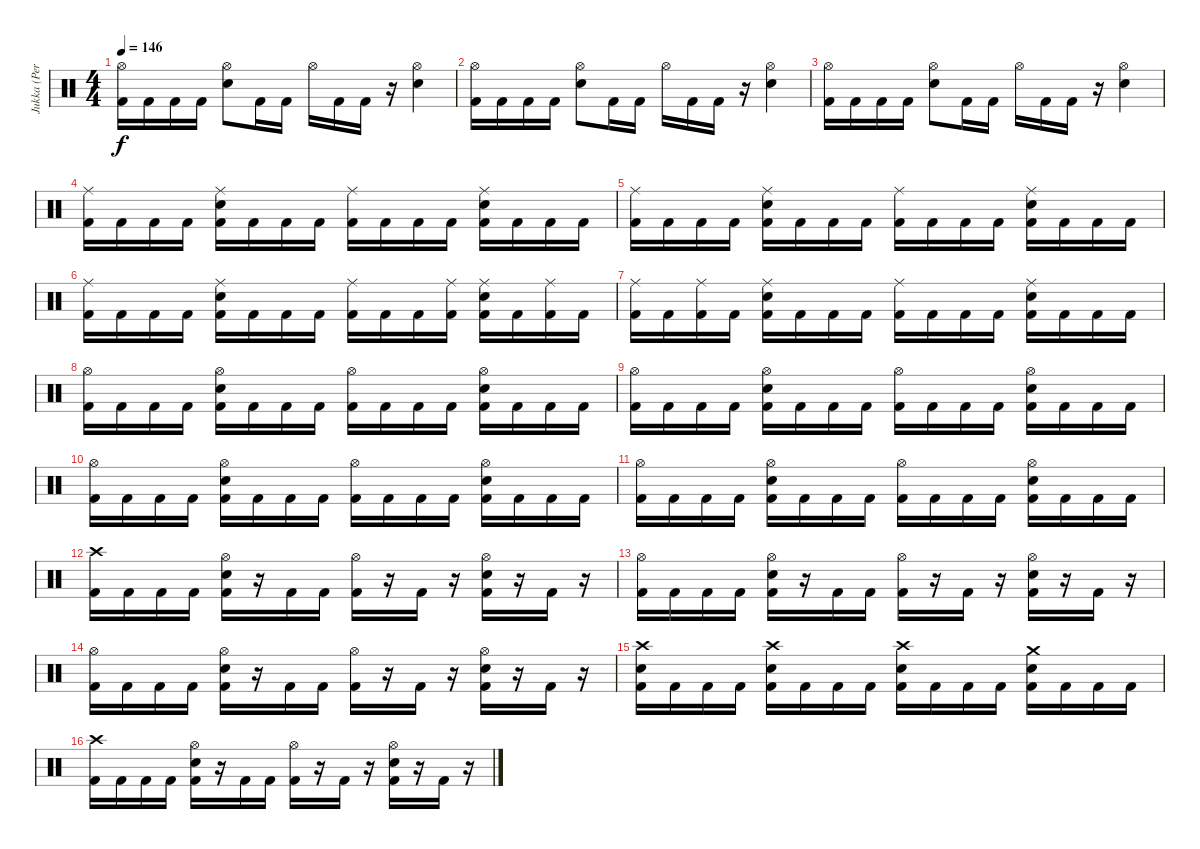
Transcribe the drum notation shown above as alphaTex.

\track ("Jukka (Percussion)" "Jukka (Per") {instrument percussion}
\staff {score}
\articulation defaults
\ts (4 4)
\tempo 146
\clef neutral
\ks c
("Hi-Hat (open)" "Kick (hit) 2").16{dy f} "Kick (hit) 2".16 "Kick (hit) 2".16 "Kick (hit) 2".16 ("Hi-Hat (open)" "Snare (hit) 2").8 "Kick (hit) 2".16 "Kick (hit) 2".16 "Hi-Hat (open)".16 "Kick (hit) 2".16 "Kick (hit) 2".16 r.16 ("Hi-Hat (open)" "Snare (hit) 2").4 |
("Hi-Hat (open)" "Kick (hit) 2").16 "Kick (hit) 2".16 "Kick (hit) 2".16 "Kick (hit) 2".16 ("Hi-Hat (open)" "Snare (hit) 2").8 "Kick (hit) 2".16 "Kick (hit) 2".16 "Hi-Hat (open)".16 "Kick (hit) 2".16 "Kick (hit) 2".16 r.16 ("Hi-Hat (open)" "Snare (hit) 2").4 |
("Hi-Hat (open)" "Kick (hit) 2").16 "Kick (hit) 2".16 "Kick (hit) 2".16 "Kick (hit) 2".16 ("Hi-Hat (open)" "Snare (hit) 2").8 "Kick (hit) 2".16 "Kick (hit) 2".16 "Hi-Hat (open)".16 "Kick (hit) 2".16 "Kick (hit) 2".16 r.16 ("Hi-Hat (open)" "Snare (hit) 2").4 |
("Ride (middle)" "Kick (hit) 2").16 "Kick (hit) 2".16 "Kick (hit) 2".16 "Kick (hit) 2".16 ("Ride (middle)" "Snare (hit) 2" "Kick (hit) 2").16 "Kick (hit) 2".16 "Kick (hit) 2".16 "Kick (hit) 2".16 ("Ride (middle)" "Kick (hit) 2").16 "Kick (hit) 2".16 "Kick (hit) 2".16 "Kick (hit) 2".16 ("Ride (middle)" "Snare (hit) 2" "Kick (hit) 2").16 "Kick (hit) 2".16 "Kick (hit) 2".16 "Kick (hit) 2".16 |
("Ride (middle)" "Kick (hit) 2").16 "Kick (hit) 2".16 "Kick (hit) 2".16 "Kick (hit) 2".16 ("Ride (middle)" "Snare (hit) 2" "Kick (hit) 2").16 "Kick (hit) 2".16 "Kick (hit) 2".16 "Kick (hit) 2".16 ("Ride (middle)" "Kick (hit) 2").16 "Kick (hit) 2".16 "Kick (hit) 2".16 "Kick (hit) 2".16 ("Ride (middle)" "Snare (hit) 2" "Kick (hit) 2").16 "Kick (hit) 2".16 "Kick (hit) 2".16 "Kick (hit) 2".16 |
("Ride (middle)" "Kick (hit) 2").16 "Kick (hit) 2".16 "Kick (hit) 2".16 "Kick (hit) 2".16 ("Ride (middle)" "Snare (hit) 2" "Kick (hit) 2").16 "Kick (hit) 2".16 "Kick (hit) 2".16 "Kick (hit) 2".16 ("Ride (middle)" "Kick (hit) 2").16 "Kick (hit) 2".16 "Kick (hit) 2".16 ("Ride (middle)" "Kick (hit) 2").16 ("Ride (middle)" "Snare (hit) 2" "Kick (hit) 2").16 "Kick (hit) 2".16 ("Ride (middle)" "Kick (hit) 2").16 "Kick (hit) 2".16 |
("Ride (middle)" "Kick (hit) 2").16 "Kick (hit) 2".16 ("Ride (middle)" "Kick (hit) 2").16 "Kick (hit) 2".16 ("Ride (middle)" "Snare (hit) 2" "Kick (hit) 2").16 "Kick (hit) 2".16 "Kick (hit) 2".16 "Kick (hit) 2".16 ("Ride (middle)" "Kick (hit) 2").16 "Kick (hit) 2".16 "Kick (hit) 2".16 "Kick (hit) 2".16 ("Ride (middle)" "Snare (hit) 2" "Kick (hit) 2").16 "Kick (hit) 2".16 "Kick (hit) 2".16 "Kick (hit) 2".16 |
("Hi-Hat (open)" "Kick (hit) 2").16 "Kick (hit) 2".16 "Kick (hit) 2".16 "Kick (hit) 2".16 ("Hi-Hat (open)" "Snare (hit) 2" "Kick (hit) 2").16 "Kick (hit) 2".16 "Kick (hit) 2".16 "Kick (hit) 2".16 ("Hi-Hat (open)" "Kick (hit) 2").16 "Kick (hit) 2".16 "Kick (hit) 2".16 "Kick (hit) 2".16 ("Hi-Hat (open)" "Snare (hit) 2" "Kick (hit) 2").16 "Kick (hit) 2".16 "Kick (hit) 2".16 "Kick (hit) 2".16 |
("Hi-Hat (open)" "Kick (hit) 2").16 "Kick (hit) 2".16 "Kick (hit) 2".16 "Kick (hit) 2".16 ("Hi-Hat (open)" "Snare (hit) 2" "Kick (hit) 2").16 "Kick (hit) 2".16 "Kick (hit) 2".16 "Kick (hit) 2".16 ("Hi-Hat (open)" "Kick (hit) 2").16 "Kick (hit) 2".16 "Kick (hit) 2".16 "Kick (hit) 2".16 ("Hi-Hat (open)" "Snare (hit) 2" "Kick (hit) 2").16 "Kick (hit) 2".16 "Kick (hit) 2".16 "Kick (hit) 2".16 |
("Hi-Hat (open)" "Kick (hit) 2").16 "Kick (hit) 2".16 "Kick (hit) 2".16 "Kick (hit) 2".16 ("Hi-Hat (open)" "Snare (hit) 2" "Kick (hit) 2").16 "Kick (hit) 2".16 "Kick (hit) 2".16 "Kick (hit) 2".16 ("Hi-Hat (open)" "Kick (hit) 2").16 "Kick (hit) 2".16 "Kick (hit) 2".16 "Kick (hit) 2".16 ("Hi-Hat (open)" "Snare (hit) 2" "Kick (hit) 2").16 "Kick (hit) 2".16 "Kick (hit) 2".16 "Kick (hit) 2".16 |
("Hi-Hat (open)" "Kick (hit) 2").16 "Kick (hit) 2".16 "Kick (hit) 2".16 "Kick (hit) 2".16 ("Hi-Hat (open)" "Snare (hit) 2" "Kick (hit) 2").16 "Kick (hit) 2".16 "Kick (hit) 2".16 "Kick (hit) 2".16 ("Hi-Hat (open)" "Kick (hit) 2").16 "Kick (hit) 2".16 "Kick (hit) 2".16 "Kick (hit) 2".16 ("Hi-Hat (open)" "Snare (hit) 2" "Kick (hit) 2").16 "Kick (hit) 2".16 "Kick (hit) 2".16 "Kick (hit) 2".16 |
("Crash high (hit)" "Kick (hit) 2").16 "Kick (hit) 2".16 "Kick (hit) 2".16 "Kick (hit) 2".16 ("Hi-Hat (open)" "Snare (hit) 2" "Kick (hit) 2").16 r.16 "Kick (hit) 2".16 "Kick (hit) 2".16 ("Hi-Hat (open)" "Kick (hit) 2").16 r.16 "Kick (hit) 2".16 r.16 ("Hi-Hat (open)" "Snare (hit) 2" "Kick (hit) 2").16 r.16 "Kick (hit) 2".16 r.16 |
("Hi-Hat (open)" "Kick (hit) 2").16 "Kick (hit) 2".16 "Kick (hit) 2".16 "Kick (hit) 2".16 ("Hi-Hat (open)" "Snare (hit) 2" "Kick (hit) 2").16 r.16 "Kick (hit) 2".16 "Kick (hit) 2".16 ("Hi-Hat (open)" "Kick (hit) 2").16 r.16 "Kick (hit) 2".16 r.16 ("Hi-Hat (open)" "Snare (hit) 2" "Kick (hit) 2").16 r.16 "Kick (hit) 2".16 r.16 |
("Hi-Hat (open)" "Kick (hit) 2").16 "Kick (hit) 2".16 "Kick (hit) 2".16 "Kick (hit) 2".16 ("Hi-Hat (open)" "Snare (hit) 2" "Kick (hit) 2").16 r.16 "Kick (hit) 2".16 "Kick (hit) 2".16 ("Hi-Hat (open)" "Kick (hit) 2").16 r.16 "Kick (hit) 2".16 r.16 ("Hi-Hat (open)" "Snare (hit) 2" "Kick (hit) 2").16 r.16 "Kick (hit) 2".16 r.16 |
("Crash high (hit)" "Snare (hit) 2" "Kick (hit) 2").16 "Kick (hit) 2".16 "Kick (hit) 2".16 "Kick (hit) 2".16 ("Crash high (hit)" "Snare (hit) 2" "Kick (hit) 2").16 "Kick (hit) 2".16 "Kick (hit) 2".16 "Kick (hit) 2".16 ("Crash high (hit)" "Snare (hit) 2" "Kick (hit) 2").16 "Kick (hit) 2".16 "Kick (hit) 2".16 "Kick (hit) 2".16 ("Crash medium (hit)" "Snare (hit) 2" "Kick (hit) 2").16 "Kick (hit) 2".16 "Kick (hit) 2".16 "Kick (hit) 2".16 |
("Crash high (hit)" "Kick (hit) 2").16 "Kick (hit) 2".16 "Kick (hit) 2".16 "Kick (hit) 2".16 ("Hi-Hat (open)" "Snare (hit) 2" "Kick (hit) 2").16 r.16 "Kick (hit) 2".16 "Kick (hit) 2".16 ("Hi-Hat (open)" "Kick (hit) 2").16 r.16 "Kick (hit) 2".16 r.16 ("Hi-Hat (open)" "Snare (hit) 2" "Kick (hit) 2").16 r.16 "Kick (hit) 2".16 r.16
